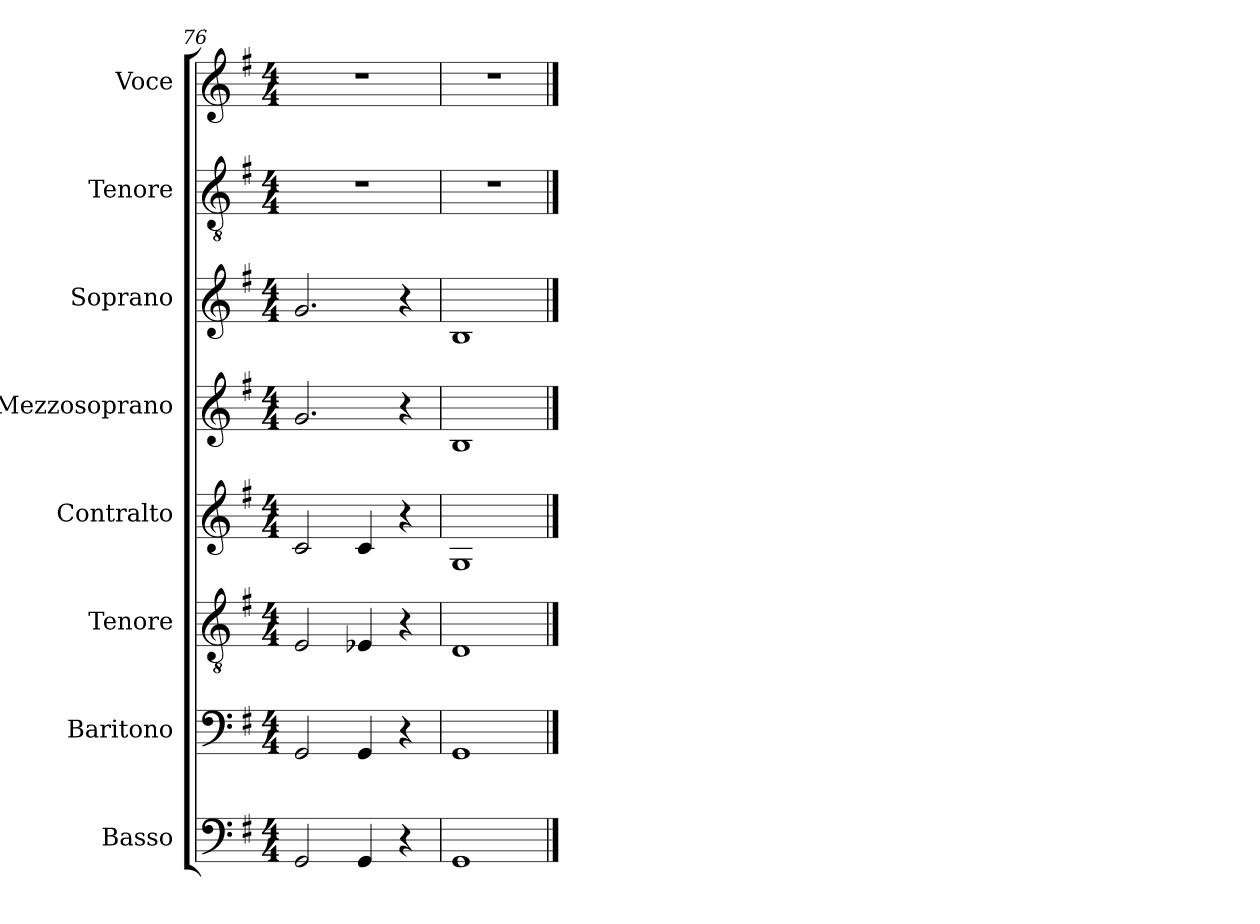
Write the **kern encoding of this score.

**kern	**kern	**kern	**kern	**kern	**kern	**kern	**kern
*part8	*part7	*part6	*part5	*part4	*part3	*part2	*part1
*staff8	*staff7	*staff6	*staff5	*staff4	*staff3	*staff2	*staff1
*I"Basso	*I"Baritono	*I"Tenore	*I"Contralto	*I"Mezzosoprano	*I"Soprano	*I"Tenore	*I"Voce
*I'B.	*I'Bar.	*I'T.	*I'A.	*I'M. S.	*I'S.	*I'T.	*I'Vo.
*clefF4	*clefF4	*clefGv2	*clefG2	*clefG2	*clefG2	*clefGv2	*clefG2
*k[f#]	*k[f#]	*k[f#]	*k[f#]	*k[f#]	*k[f#]	*k[f#]	*k[f#]
*M4/4	*M4/4	*M4/4	*M4/4	*M4/4	*M4/4	*M4/4	*M4/4
=76	=76	=76	=76	=76	=76	=76	=76
2GG/	2GG/	2E/	2c/	2.g/	2.g/	1r	1r
4GG/	4GG/	4E-X/	4c/	.	.	.	.
4r	4r	4r	4r	4r	4r	.	.
=77	=77	=77	=77	=77	=77	=77	=77
1GG	1GG	1D	1G	1B	1B	1r	1r
==	==	==	==	==	==	==	==
*-	*-	*-	*-	*-	*-	*-	*-
